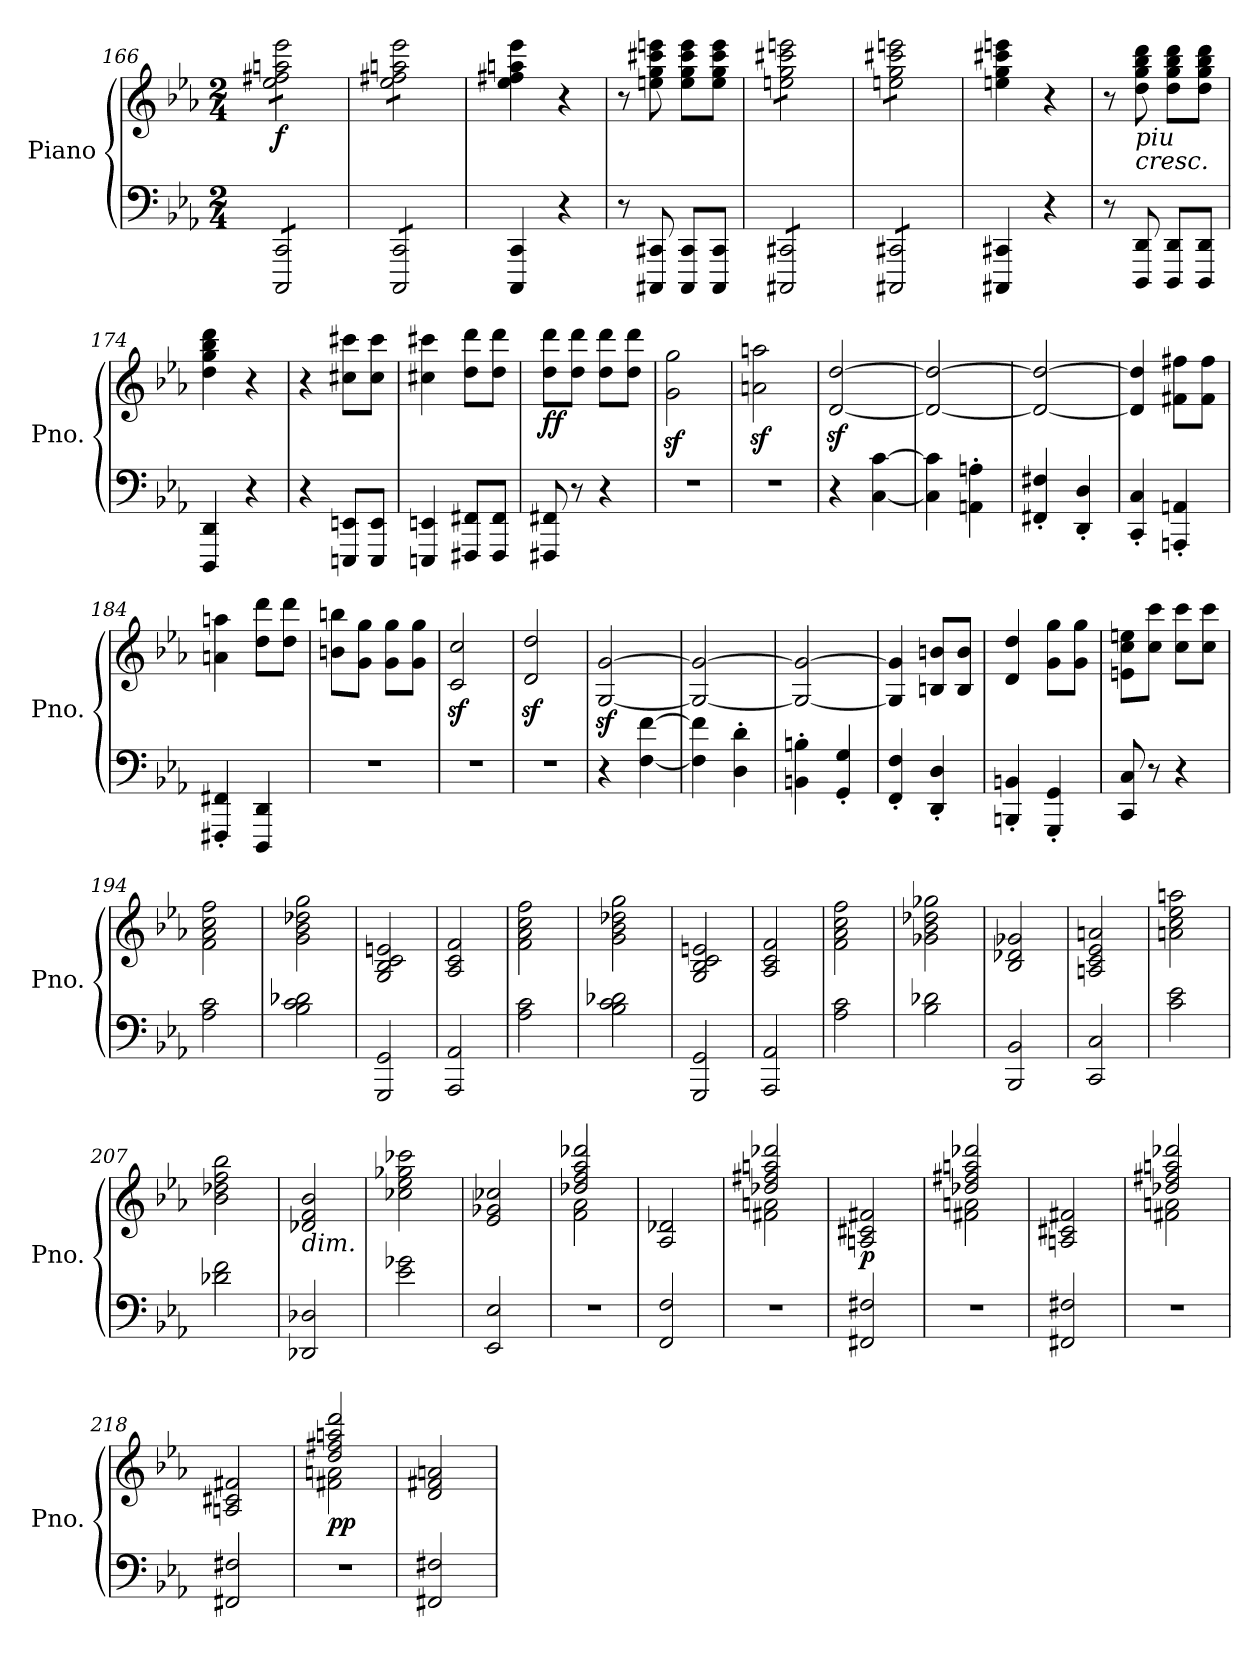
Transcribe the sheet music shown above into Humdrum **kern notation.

**kern	**kern	**dynam
*part1	*part1	*part1
*staff2	*staff1	*staff1/2
*I"Piano	*	*
*I'Pno.	*	*
*clefF4	*clefG2	*
*k[b-e-a-]	*k[b-e-a-]	*
*M2/4	*M2/4	*
=166	=166	=166
!	!	!LO:DY:b
*tremolo	*	*
*	*tremolo	*
8CCC/ 8CC/L	8ee-\ 8ff#X\ 8aan\ 8eee-\L	f
8CCC/ 8CC/	8ee-\ 8ff#X\ 8aan\ 8eee-\	.
8CCC/ 8CC/	8ee-\ 8ff#X\ 8aan\ 8eee-\	.
8CCC/ 8CC/J	8ee-\ 8ff#X\ 8aan\ 8eee-\J	.
=167	=167	=167
8CCC/ 8CC/L	8ee-\ 8ff#X\ 8aan\ 8eee-\L	.
8CCC/ 8CC/	8ee-\ 8ff#X\ 8aan\ 8eee-\	.
8CCC/ 8CC/	8ee-\ 8ff#X\ 8aan\ 8eee-\	.
8CCC/ 8CC/J	8ee-\ 8ff#X\ 8aan\ 8eee-\J	.
*	*Xtremolo	*
*Xtremolo	*	*
=168	=168	=168
4CCC/ 4CC/	4ee-\ 4ff#X\ 4aan\ 4eee-\	.
4r	4r	.
=169	=169	=169
8r	8r	.
8CCC#X/ 8CC#X/	8een\ 8gg\ 8ccc#X\ 8eeen\	.
8CCC#/ 8CC#/L	8ee\ 8gg\ 8ccc#\ 8eee\L	.
8CCC#/ 8CC#/J	8ee\ 8gg\ 8ccc#\ 8eee\J	.
!!LO:LB:g=z
=170	=170	=170
*tremolo	*	*
*	*tremolo	*
8CCC#X/ 8CC#X/L	8een\ 8gg\ 8ccc#X\ 8eeen\L	.
8CCC#X/ 8CC#X/	8een\ 8gg\ 8ccc#X\ 8eeen\	.
8CCC#X/ 8CC#X/	8een\ 8gg\ 8ccc#X\ 8eeen\	.
8CCC#X/ 8CC#X/J	8een\ 8gg\ 8ccc#X\ 8eeen\J	.
=171	=171	=171
8CCC#X/ 8CC#X/L	8een\ 8gg\ 8ccc#X\ 8eeen\L	.
8CCC#X/ 8CC#X/	8een\ 8gg\ 8ccc#X\ 8eeen\	.
8CCC#X/ 8CC#X/	8een\ 8gg\ 8ccc#X\ 8eeen\	.
8CCC#X/ 8CC#X/J	8een\ 8gg\ 8ccc#X\ 8eeen\J	.
*	*Xtremolo	*
*Xtremolo	*	*
=172	=172	=172
4CCC#X/ 4CC#X/	4een\ 4gg\ 4ccc#X\ 4eeen\	.
4r	4r	.
=173	=173	=173
8r	8r	.
!	!LO:TX:b:i:t=piu	!
!	!LO:TX:b:i:t=cresc.	!
8DDD/ 8DD/	8dd\ 8gg\ 8bb-\ 8ddd\	.
8DDD/ 8DD/L	8dd\ 8gg\ 8bb-\ 8ddd\L	.
8DDD/ 8DD/J	8dd\ 8gg\ 8bb-\ 8ddd\J	.
=174	=174	=174
4DDD/ 4DD/	4dd\ 4gg\ 4bb-\ 4ddd\	.
4r	4r	.
=175	=175	=175
4r	4r	.
8EEEn/ 8EEn/L	8cc#X\ 8ccc#X\L	.
8EEE/ 8EE/J	8cc#\ 8ccc#\J	.
=176	=176	=176
4EEEn/ 4EEn/	4cc#X\ 4ccc#X\	.
8FFF#X/ 8FF#X/L	8dd\ 8ddd\L	.
8FFF#/ 8FF#/J	8dd\ 8ddd\J	.
=177	=177	=177
!	!	!LO:DY:b
8FFF#X/ 8FF#X/	8dd\ 8ddd\L	ff
8r	8dd\ 8ddd\J	.
4r	8dd\ 8ddd\L	.
.	8dd\ 8ddd\J	.
=178	=178	=178
2r	2g\z< 2gg\z<	.
=179	=179	=179
2r	2an\z< 2aan\z<	.
=180	=180	=180
4r	[2d/z< [2dd/z<	.
[4C\ [4c\	.	.
=181	=181	=181
4C\] 4c\]	2d/_ 2dd/_	.
4AAn\' 4An\'	.	.
=182	=182	=182
4FF#X/' 4F#X/'	2d/_ 2dd/_	.
4DD/' 4D/'	.	.
!!LO:LB:g=z
=183	=183	=183
4CC/' 4C/'	4d/] 4dd/]	.
4AAAn/' 4AAn/'	8f#X\ 8ff#X\L	.
.	8f#\ 8ff#\J	.
=184	=184	=184
4FFF#X/' 4FF#X/'	4an\ 4aan\	.
4DDD/ 4DD/	8dd\ 8ddd\L	.
.	8dd\ 8ddd\J	.
=185	=185	=185
2r	8bn\ 8bbn\L	.
.	8g\ 8gg\J	.
.	8g\ 8gg\L	.
.	8g\ 8gg\J	.
=186	=186	=186
2r	2c/z< 2cc/z<	.
=187	=187	=187
2r	2d/z< 2dd/z<	.
=188	=188	=188
4r	[2G/z< [2g/z<	.
[4F\ [4f\	.	.
=189	=189	=189
4F\] 4f\]	2G/_ 2g/_	.
4D\' 4d\'	.	.
=190	=190	=190
4BBn\' 4Bn\'	2G/_ 2g/_	.
4GG/' 4G/'	.	.
=191	=191	=191
4FF/' 4F/'	4G/] 4g/]	.
4DD/' 4D/'	8Bn/ 8bn/L	.
.	8B/ 8b/J	.
=192	=192	=192
4BBBn/' 4BBn/'	4d/ 4dd/	.
4GGG/' 4GG/'	8g\ 8gg\L	.
.	8g\ 8gg\J	.
=193	=193	=193
8CC/ 8C/	8en\ 8cc\ 8een\L	.
8r	8cc\ 8ccc\J	.
4r	8cc\ 8ccc\L	.
.	8cc\ 8ccc\J	.
=194	=194	=194
2A-\ 2c\	2f\ 2a-\ 2cc\ 2ff\	.
!!LO:LB:g=z
=195	=195	=195
2B-\ 2c\ 2d-X\	2g\ 2b-\ 2dd-X\ 2gg\	.
=196	=196	=196
2GGG/ 2GG/	2G/ 2B-/ 2c/ 2en/	.
=197	=197	=197
2AAA-/ 2AA-/	2A-/ 2c/ 2f/	.
=198	=198	=198
2A-\ 2c\	2f\ 2a-\ 2cc\ 2ff\	.
=199	=199	=199
2B-\ 2c\ 2d-X\	2g\ 2b-\ 2dd-X\ 2gg\	.
=200	=200	=200
2GGG/ 2GG/	2G/ 2B-/ 2c/ 2en/	.
=201	=201	=201
2AAA-/ 2AA-/	2A-/ 2c/ 2f/	.
=202	=202	=202
2A-\ 2c\	2f\ 2a-\ 2cc\ 2ff\	.
=203	=203	=203
2B-\ 2d-X\	2g-X\ 2b-\ 2dd-X\ 2gg-X\	.
=204	=204	=204
2BBB-/ 2BB-/	2B-/ 2d-X/ 2g-X/	.
=205	=205	=205
2CC/ 2C/	2An/ 2c/ 2e-/ 2an/	.
=206	=206	=206
2c\ 2e-\	2an\ 2cc\ 2ee-\ 2aan\	.
=207	=207	=207
2d-X\ 2f\	2b-\ 2dd-X\ 2ff\ 2bb-\	.
=208	=208	=208
!	!LO:TX:b:i:t=dim.	!
2DD-X/ 2D-X/	2d-X/ 2f/ 2b-/	.
=209	=209	=209
2e-\ 2g-X\	2cc-X\ 2ee-\ 2gg-X\ 2ccc-X\	.
=210	=210	=210
2EE-/ 2E-/	2e-/ 2g-X/ 2cc-X/	.
=211	=211	=211
*	*^	*
2r	2dd-X/ 2ff/ 2aa-/ 2ddd-X/	2f\ 2a-\	.
*	*v	*v	*
=212	=212	=212
2FF/ 2F/	2A-/ 2d-X/	.
!!LO:LB:g=z
=213	=213	=213
*	*^	*
2r	2dd-X/ 2ff#X/ 2aan/ 2ddd-X/	2f#X\ 2an\	.
=214	=214	=214	=214
!	!	!	!LO:DY:b
*	*v	*v	*
2FF#X/ 2F#X/	2An/ 2c#X/ 2f#X/	p
=215	=215	=215
*	*^	*
2r	2dd-X/ 2ff#X/ 2aan/ 2ddd-X/	2f#X\ 2an\	.
*	*v	*v	*
=216	=216	=216
2FF#X/ 2F#X/	2An/ 2c#X/ 2f#X/	.
=217	=217	=217
*	*^	*
2r	2dd-X/ 2ff#X/ 2aan/ 2ddd-X/	2f#X\ 2an\	.
*	*v	*v	*
=218	=218	=218
2FF#X/ 2F#X/	2An/ 2c#X/ 2f#X/	.
=219	=219	=219
*	*^	*
!	!	!	!LO:DY:b
2r	2dd/ 2ff#X/ 2aan/ 2ddd/	2f#X\ 2an\	pp
*	*v	*v	*
=220	=220	=220
2FF#X/ 2F#X/	2d/ 2f#X/ 2an/	.
=	=	=
*-	*-	*-
